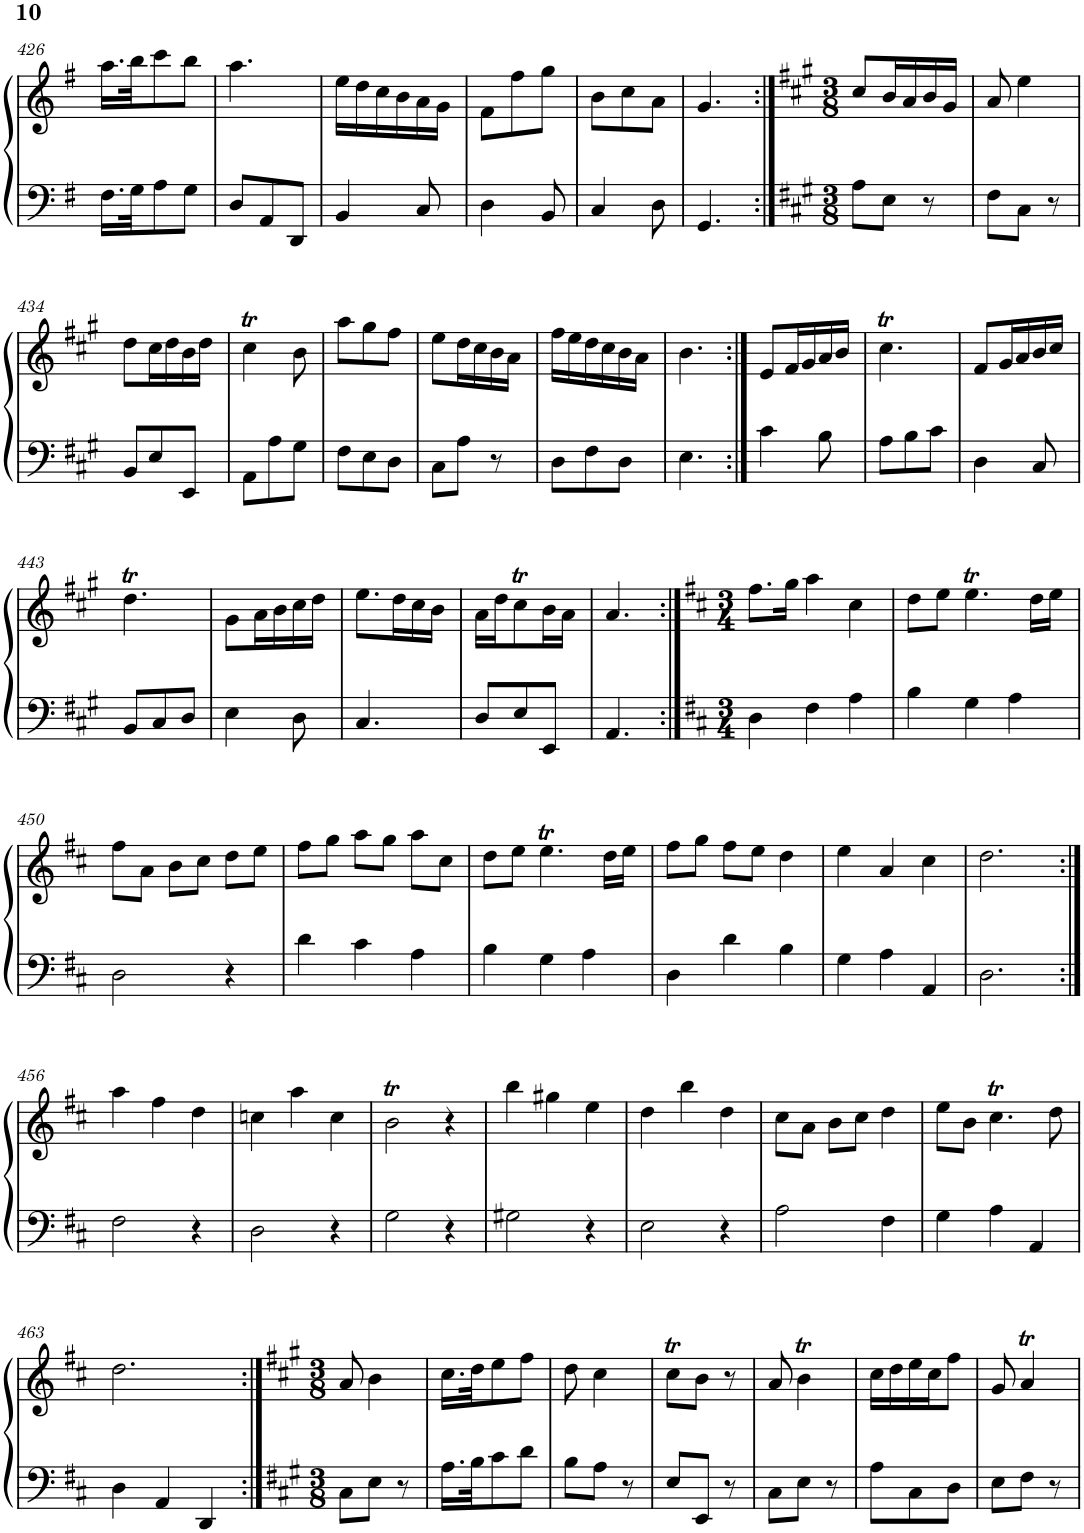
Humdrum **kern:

**kern	**kern
*part1	*part1
*staff2	*staff1
*I"Piano, Piano	*
*I'Pno.	*
!!LO:PB:g=z
*clefF4	*clefG2
*k[f#]	*k[f#]
*M3/8	*M3/8
=426	=426
16.F#\LL	16.aa\LL
32G\JK	32bb\JK
8A\	8ccc\
8G\J	8bb\J
=427	=427
8D/L	4.aa\
8AA/	.
8DD/J	.
=428	=428
4BB/	16ee\LL
.	16dd\
.	16cc\
.	16b\
8C/	16a\
.	16g\JJ
=429	=429
4D\	8f#\L
.	8ff#\
8BB/	8gg\J
=430	=430
4C/	8b\L
.	8cc\
8D\	8a\J
=431	=431
4.GG/	4.g/
=432:|!	=432:|!
*k[f#c#g#]	*k[f#c#g#]
*M3/8	*M3/8
8A\L	8cc#/L
8E\J	16b/L
.	16a/
8r	16b/
.	16g#/JJ
=433	=433
8F#\L	8a/
8C#\J	4ee\
8r	.
!!LO:LB:g=z
=434	=434
8BB/L	8dd\L
8E/	16cc#\L
.	16dd\
8EE/J	16b\
.	16dd\JJ
=435	=435
8AA\L	4cc#t\
8A\	.
8G#\J	8b\
=436	=436
8F#\L	8aa\L
8E\	8gg#\
8D\J	8ff#\J
=437	=437
8C#\L	8ee\L
8A\J	16dd\L
.	16cc#\
8r	16b\
.	16a\JJ
=438	=438
8D\L	16ff#\LL
.	16ee\
8F#\	16dd\
.	16cc#\
8D\J	16b\
.	16a\JJ
=439	=439
4.E\	4.b\
=440:|!	=440:|!
4c#\	8e/L
.	16f#/L
.	16g#/
8B\	16a/
.	16b/JJ
=441	=441
8A\L	4.cc#t\
8B\	.
8c#\J	.
=442	=442
4D\	8f#/L
.	16g#/L
.	16a/
8C#/	16b/
.	16cc#/JJ
!!LO:LB:g=z
=443	=443
8BB/L	4.ddT\
8C#/	.
8D/J	.
=444	=444
4E\	8g#\L
.	16a\L
.	16b\
8D\	16cc#\
.	16dd\JJ
=445	=445
4.C#/	8.ee\L
.	16dd\L
.	16cc#\
.	16b\JJ
=446	=446
8D/L	16a\LL
.	16dd\J
8E/	8cc#t\
8EE/J	16b\L
.	16a\JJ
=447	=447
4.AA/	4.a/
=448:|!	=448:|!
*k[f#c#]	*k[f#c#]
*M3/4	*M3/4
4D\	8.ff#\L
.	16gg\Jk
4F#\	4aa\
4A\	4cc#\
=449	=449
4B\	8dd\L
.	8ee\J
4G\	4.eeT\
4A\	.
.	16dd\LL
.	16ee\JJ
!!LO:LB:g=z
=450	=450
2D\	8ff#\L
.	8a\J
.	8b\L
.	8cc#\J
4r	8dd\L
.	8ee\J
=451	=451
4d\	8ff#\L
.	8gg\J
4c#\	8aa\L
.	8gg\J
4A\	8aa\L
.	8cc#\J
=452	=452
4B\	8dd\L
.	8ee\J
4G\	4.eeT\
4A\	.
.	16dd\LL
.	16ee\JJ
=453	=453
4D\	8ff#\L
.	8gg\J
4d\	8ff#\L
.	8ee\J
4B\	4dd\
=454	=454
4G\	4ee\
4A\	4a/
4AA/	4cc#\
=455	=455
2.D\	2.dd\
!!LO:LB:g=z
=456:|!	=456:|!
2F#\	4aa\
.	4ff#\
4r	4dd\
=457	=457
2D\	4ccn\
.	4aa\
4r	4cc\
=458	=458
2G\	2bT\
4r	4r
=459	=459
2G#X\	4bb\
.	4gg#X\
4r	4ee\
=460	=460
2E\	4dd\
.	4bb\
4r	4dd\
=461	=461
2A\	8cc#\L
.	8a\J
.	8b\L
.	8cc#\J
4F#\	4dd\
=462	=462
4G\	8ee\L
.	8b\J
4A\	4.cc#t\
4AA/	.
.	8dd\
!!LO:LB:g=z
=463	=463
4D\	2.dd\
4AA/	.
4DD/	.
=464:|!	=464:|!
*k[f#c#g#]	*k[f#c#g#]
*M3/8	*M3/8
8C#\L	8a/
8E\J	4b\
8r	.
=465	=465
16.A\LL	16.cc#\LL
32B\JK	32dd\JK
8c#\	8ee\
8d\J	8ff#\J
=466	=466
8B\L	8dd\
8A\J	4cc#\
8r	.
=467	=467
8E/L	8cc#t\L
8EE/J	8b\J
8r	8r
=468	=468
8C#\L	8a/
8E\J	4bT\
8r	.
=469	=469
8A\L	16cc#\LL
.	16dd\
8C#\	16ee\
.	16cc#\J
8D\J	8ff#\J
=470	=470
8E\L	8g#/
8F#\J	4aT/
8r	.
=	=
*-	*-
